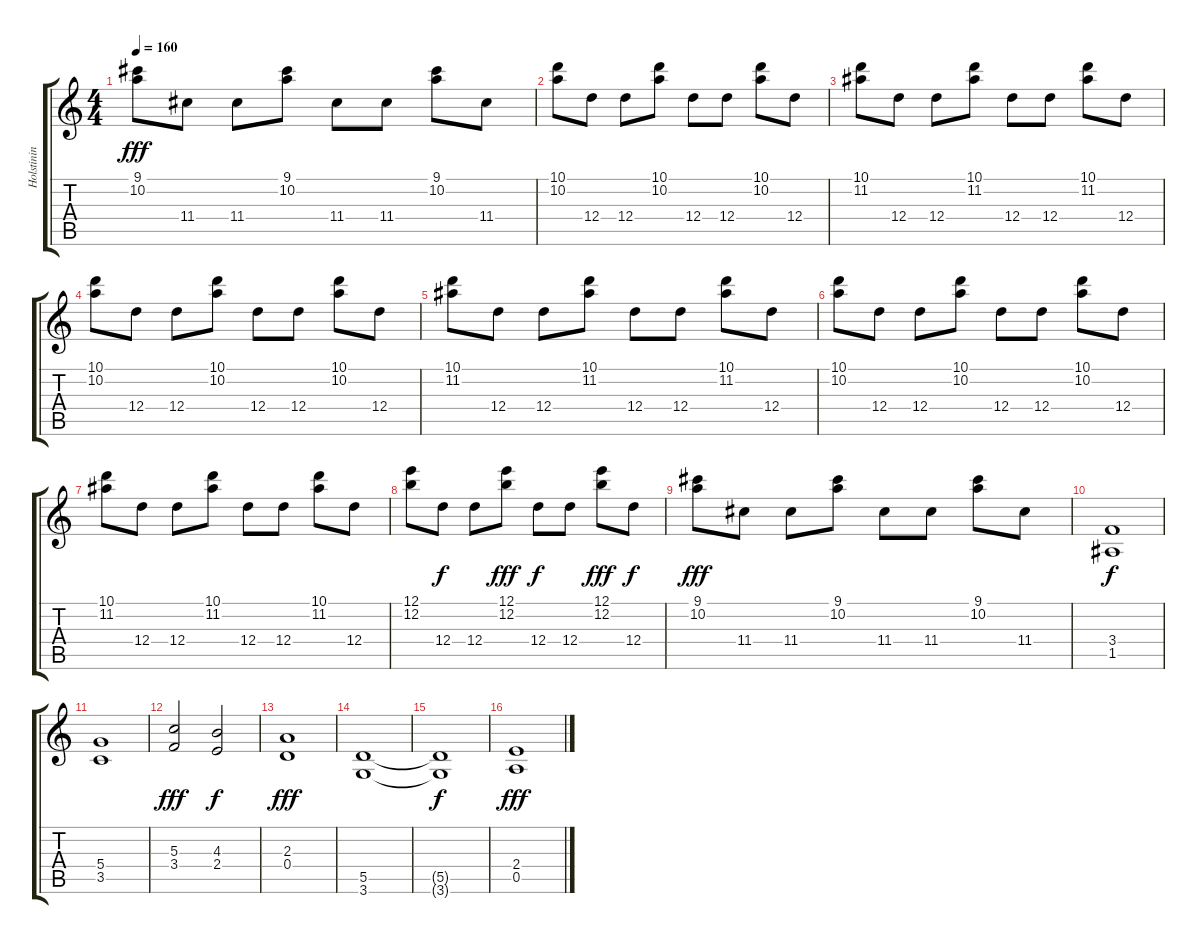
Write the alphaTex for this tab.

\track ("Holstinin" "Holstinin") {instrument overdrivenguitar}
\staff {score tabs}
\tuning (E4 B3 G3 D3 A2 E2) {hide}
\ts (4 4)
\tempo 160
\clef g2
\ks c
(9.1 10.2).8{dy fff} 11.4.8 11.4.8 (9.1 10.2).8 11.4.8 11.4.8 (9.1 10.2).8 11.4.8 |
(10.1 10.2).8 12.4.8 12.4.8 (10.1 10.2).8 12.4.8 12.4.8 (10.1 10.2).8 12.4.8 |
(10.1 11.2).8 12.4.8 12.4.8 (10.1 11.2).8 12.4.8 12.4.8 (10.1 11.2).8 12.4.8 |
(10.1 10.2).8 12.4.8 12.4.8 (10.1 10.2).8 12.4.8 12.4.8 (10.1 10.2).8 12.4.8 |
(10.1 11.2).8 12.4.8 12.4.8 (10.1 11.2).8 12.4.8 12.4.8 (10.1 11.2).8 12.4.8 |
(10.1 10.2).8 12.4.8 12.4.8 (10.1 10.2).8 12.4.8 12.4.8 (10.1 10.2).8 12.4.8 |
(10.1 11.2).8 12.4.8 12.4.8 (10.1 11.2).8 12.4.8 12.4.8 (10.1 11.2).8 12.4.8 |
(12.1 12.2).8 12.4.8{dy f} 12.4.8 (12.1 12.2).8{dy fff} 12.4.8{dy f} 12.4.8 (12.1 12.2).8{dy fff} 12.4.8{dy f} |
(9.1 10.2).8{dy fff} 11.4.8 11.4.8 (9.1 10.2).8 11.4.8 11.4.8 (9.1 10.2).8 11.4.8 |
(3.4 1.5).1{dy f volume 10} |
(5.4 3.5).1 |
(5.3 3.4).2{dy fff} (4.3 2.4).2{dy f} |
(2.3 0.4).1{dy fff} |
(5.5 3.6).1 |
(5.5{t} 3.6{t}).1{dy f} |
(2.4 0.5).1{dy fff}
